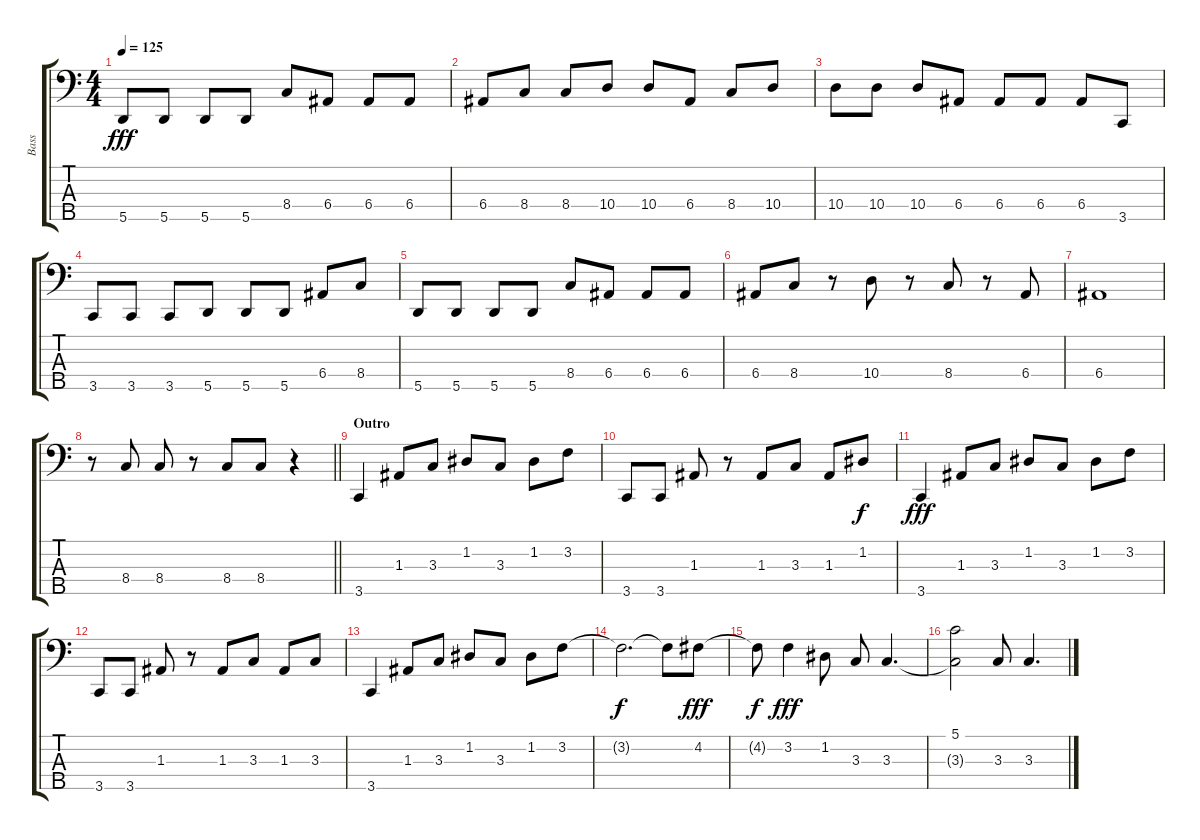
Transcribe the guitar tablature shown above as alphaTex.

\track ("Bass" "Bass") {instrument electricbassfinger}
\staff {score tabs}
\tuning (G2 D2 A1 E1 A0) {hide}
\ts (4 4)
\tempo 125
\clef f4
\ks c
5.5.8{dy fff} 5.5.8 5.5.8 5.5.8 8.4.8 6.4.8 6.4.8 6.4.8 |
6.4.8 8.4.8 8.4.8 10.4.8 10.4.8 6.4.8 8.4.8 10.4.8 |
10.4.8 10.4.8 10.4.8 6.4.8 6.4.8 6.4.8 6.4.8 3.5.8 |
3.5.8 3.5.8 3.5.8 5.5.8 5.5.8 5.5.8 6.4.8 8.4.8 |
5.5.8 5.5.8 5.5.8 5.5.8 8.4.8 6.4.8 6.4.8 6.4.8 |
6.4.8 8.4.8 r.8 10.4.8 r.8 8.4.8 r.8 6.4.8 |
6.4.1 |
\barLineRight lightlight
r.8 8.4.8 8.4.8 r.8 8.4.8 8.4.8 r.4 |
\section ("" "Outro")
3.5.4 1.3.8 3.3.8 1.2.8 3.3.8 1.2.8 3.2.8 |
3.5.8 3.5.8 1.3.8 r.8 1.3.8 3.3.8 1.3.8 1.2.8{dy f} |
3.5.4{dy fff} 1.3.8 3.3.8 1.2.8 3.3.8 1.2.8 3.2.8 |
3.5.8 3.5.8 1.3.8 r.8 1.3.8 3.3.8 1.3.8 3.3.8 |
3.5.4 1.3.8 3.3.8 1.2.8 3.3.8 1.2.8 3.2.8 |
3.2{t}.2{d dy f} 3.2{t}.8 4.2.8{dy fff} |
4.2{t}.8{dy f} 3.2.4{dy fff} 1.2.8 3.3.8 3.3.4{d} |
(5.1 3.3{t}).2 3.3.8 3.3.4{d}
